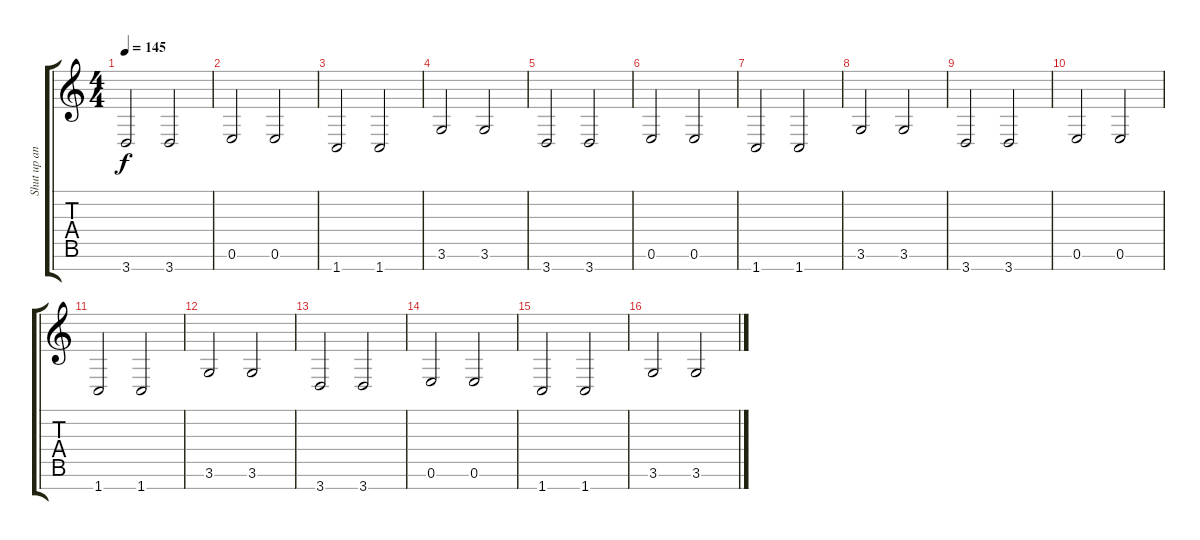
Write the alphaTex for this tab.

\track ("Shut up and dance!" "Shut up an") {instrument electricbassfinger}
\staff {score tabs}
\tuning (E4 B3 G3 D3 A2 E2 B1) {hide}
\ts (4 4)
\tempo 145
\clef g2
\ks c
3.7.2{dy f} 3.7.2 |
0.6.2 0.6.2 |
1.7.2 1.7.2 |
3.6.2 3.6.2 |
3.7.2 3.7.2 |
0.6.2 0.6.2 |
1.7.2 1.7.2 |
3.6.2 3.6.2 |
3.7.2 3.7.2 |
0.6.2 0.6.2 |
1.7.2 1.7.2 |
3.6.2 3.6.2 |
3.7.2 3.7.2 |
0.6.2 0.6.2 |
1.7.2 1.7.2 |
3.6.2 3.6.2
